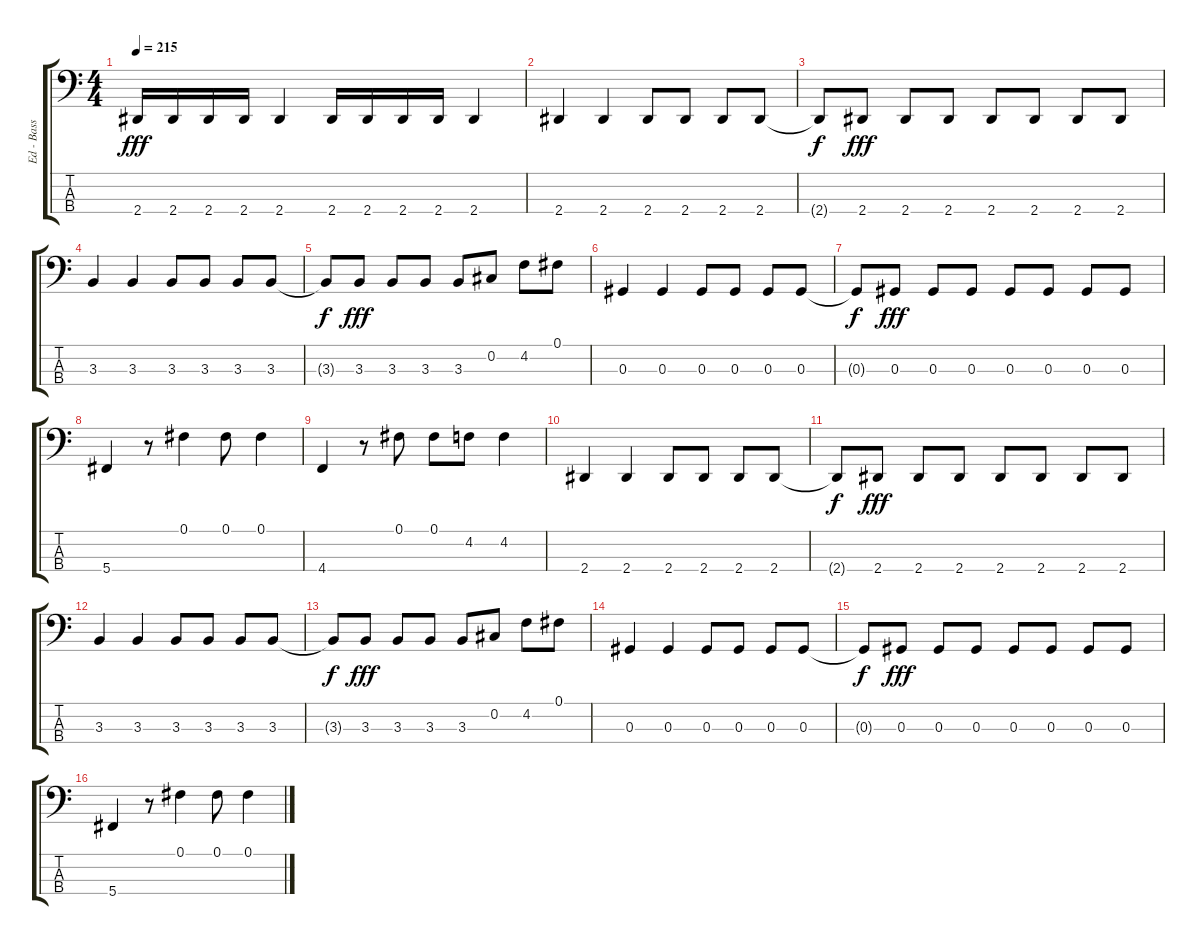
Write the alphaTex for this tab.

\track ("Ed - Bass" "Ed - Bass") {instrument electricbasspick}
\staff {score tabs}
\tuning (Gb2 Db2 Ab1 Db1) {hide}
\ts (4 4)
\tempo 215
\clef f4
\ks c
2.4.16{dy fff} 2.4.16 2.4.16 2.4.16 2.4.4 2.4.16 2.4.16 2.4.16 2.4.16 2.4.4 |
2.4.4 2.4.4 2.4.8 2.4.8 2.4.8 2.4.8 |
2.4{t}.8{dy f} 2.4.8{dy fff} 2.4.8 2.4.8 2.4.8 2.4.8 2.4.8 2.4.8 |
3.3.4 3.3.4 3.3.8 3.3.8 3.3.8 3.3.8 |
3.3{t}.8{dy f} 3.3.8{dy fff} 3.3.8 3.3.8 3.3.8 0.2.8 4.2.8 0.1.8 |
0.3.4 0.3.4 0.3.8 0.3.8 0.3.8 0.3.8 |
0.3{t}.8{dy f} 0.3.8{dy fff} 0.3.8 0.3.8 0.3.8 0.3.8 0.3.8 0.3.8 |
5.4.4 r.8 0.1.4 0.1.8 0.1.4 |
4.4.4 r.8 0.1.8 0.1.8 4.2.8 4.2.4 |
2.4.4 2.4.4 2.4.8 2.4.8 2.4.8 2.4.8 |
2.4{t}.8{dy f} 2.4.8{dy fff} 2.4.8 2.4.8 2.4.8 2.4.8 2.4.8 2.4.8 |
3.3.4 3.3.4 3.3.8 3.3.8 3.3.8 3.3.8 |
3.3{t}.8{dy f} 3.3.8{dy fff} 3.3.8 3.3.8 3.3.8 0.2.8 4.2.8 0.1.8 |
0.3.4 0.3.4 0.3.8 0.3.8 0.3.8 0.3.8 |
0.3{t}.8{dy f} 0.3.8{dy fff} 0.3.8 0.3.8 0.3.8 0.3.8 0.3.8 0.3.8 |
5.4.4 r.8 0.1.4 0.1.8 0.1.4
